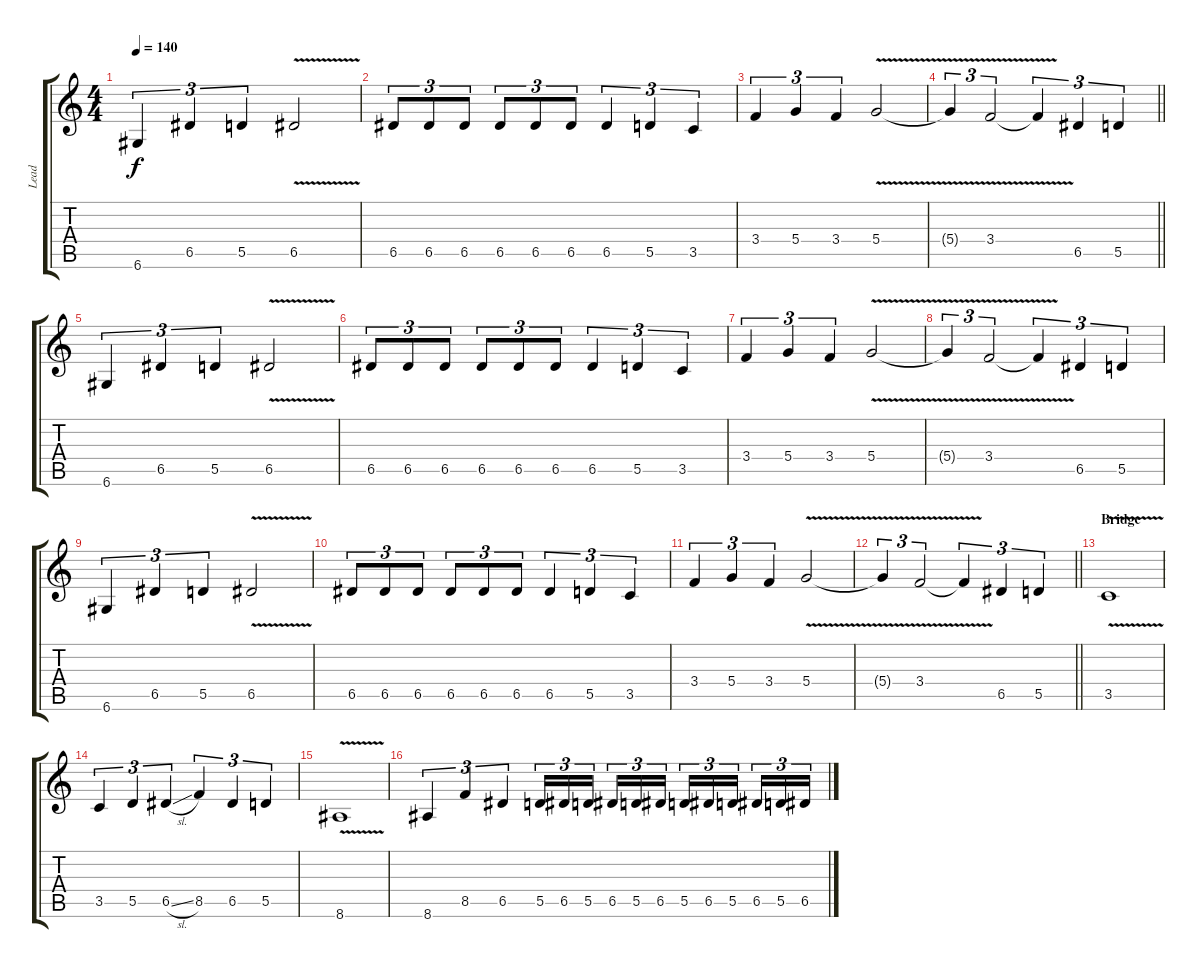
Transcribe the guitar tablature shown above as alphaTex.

\track ("Lead" "Lead") {instrument distortionguitar}
\staff {score tabs}
\tuning (E4 B3 G3 D3 A2 D2) {hide}
\ts (4 4)
\tempo 140
\clef g2
\ks c
6.6.4{tu (3 2) dy f} 6.5.4{tu (3 2)} 5.5.4{tu (3 2)} 6.5{v}.2 |
6.5.8{tu (3 2)} 6.5.8{tu (3 2)} 6.5.8{tu (3 2)} 6.5.8{tu (3 2)} 6.5.8{tu (3 2)} 6.5.8{tu (3 2)} 6.5.4{tu (3 2)} 5.5.4{tu (3 2)} 3.5.4{tu (3 2)} |
3.4.4{tu (3 2)} 5.4.4{tu (3 2)} 3.4.4{tu (3 2)} 5.4{v}.2 |
\barLineRight lightlight
5.4{t}.4{tu (3 2)} 3.4{v}.2{tu (3 2)} 3.4{t}.4{tu (3 2)} 6.5.4{tu (3 2)} 5.5.4{tu (3 2)} |
6.6.4{tu (3 2)} 6.5.4{tu (3 2)} 5.5.4{tu (3 2)} 6.5{v}.2 |
6.5.8{tu (3 2)} 6.5.8{tu (3 2)} 6.5.8{tu (3 2)} 6.5.8{tu (3 2)} 6.5.8{tu (3 2)} 6.5.8{tu (3 2)} 6.5.4{tu (3 2)} 5.5.4{tu (3 2)} 3.5.4{tu (3 2)} |
3.4.4{tu (3 2)} 5.4.4{tu (3 2)} 3.4.4{tu (3 2)} 5.4{v}.2 |
5.4{t}.4{tu (3 2)} 3.4{v}.2{tu (3 2)} 3.4{t}.4{tu (3 2)} 6.5.4{tu (3 2)} 5.5.4{tu (3 2)} |
6.6.4{tu (3 2)} 6.5.4{tu (3 2)} 5.5.4{tu (3 2)} 6.5{v}.2 |
6.5.8{tu (3 2)} 6.5.8{tu (3 2)} 6.5.8{tu (3 2)} 6.5.8{tu (3 2)} 6.5.8{tu (3 2)} 6.5.8{tu (3 2)} 6.5.4{tu (3 2)} 5.5.4{tu (3 2)} 3.5.4{tu (3 2)} |
3.4.4{tu (3 2)} 5.4.4{tu (3 2)} 3.4.4{tu (3 2)} 5.4{v}.2 |
\barLineRight lightlight
5.4{t}.4{tu (3 2)} 3.4{v}.2{tu (3 2)} 3.4{t}.4{tu (3 2)} 6.5.4{tu (3 2)} 5.5.4{tu (3 2)} |
\section ("" "Bridge")
3.5{v}.1 |
3.5.4{tu (3 2)} 5.5.4{tu (3 2)} 6.5{sl}.4{tu (3 2)} 8.5.4{tu (3 2)} 6.5.4{tu (3 2)} 5.5.4{tu (3 2)} |
8.6{v}.1 |
8.6.4{tu (3 2)} 8.5.4{tu (3 2)} 6.5.4{tu (3 2)} 5.5.16{tu (3 2)} 6.5.16{tu (3 2)} 5.5.16{tu (3 2) beam splitsecondary} 6.5.16{tu (3 2)} 5.5.16{tu (3 2)} 6.5.16{tu (3 2)} 5.5.16{tu (3 2)} 6.5.16{tu (3 2)} 5.5.16{tu (3 2) beam splitsecondary} 6.5.16{tu (3 2)} 5.5.16{tu (3 2)} 6.5.16{tu (3 2)}
